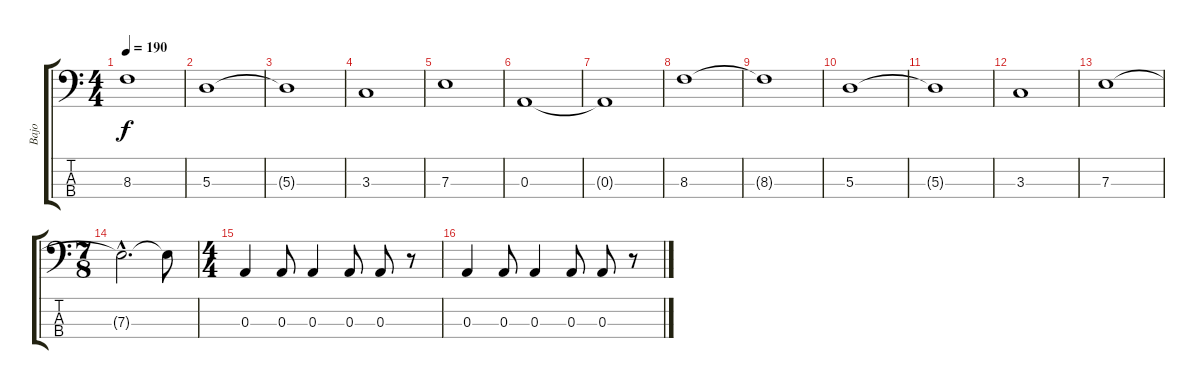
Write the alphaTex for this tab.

\track ("Bajo" "Bajo") {instrument electricbassfinger}
\staff {score tabs}
\tuning (G2 D2 A1 E1) {hide}
\ts (4 4)
\tempo 190
\clef f4
\ks c
8.3{t}.1{dy f} |
5.3.1 |
5.3{t}.1 |
3.3.1 |
7.3.1 |
0.3.1 |
0.3{t}.1 |
8.3.1 |
8.3{t}.1 |
5.3.1 |
5.3{t}.1 |
3.3.1 |
7.3.1 |
\ts (7 8)
7.3{hac t}.2{d} 7.3{t}.8 |
\ts (4 4)
0.3.4 0.3.8 0.3.4 0.3.8 0.3.8 r.8 |
0.3.4 0.3.8 0.3.4 0.3.8 0.3.8 r.8
